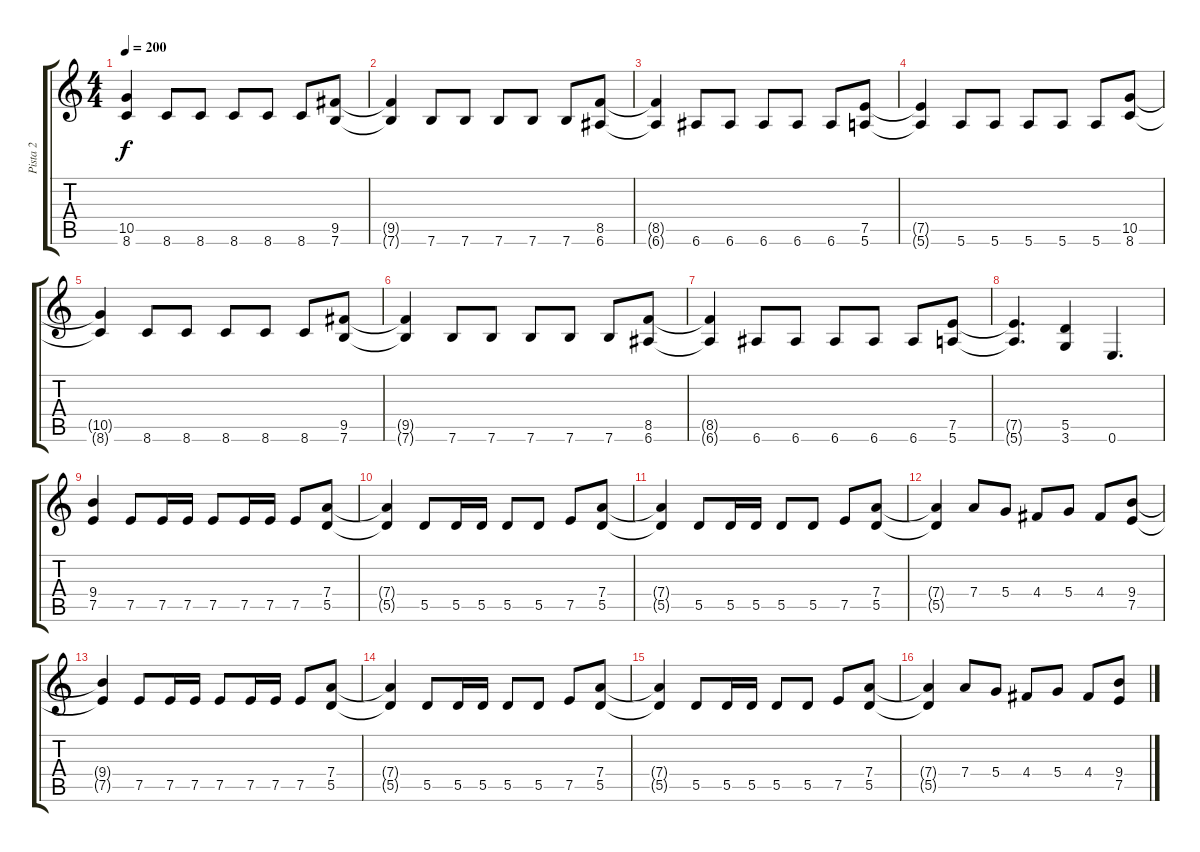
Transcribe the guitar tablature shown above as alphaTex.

\track ("Pista 2" "Pista 2") {instrument distortionguitar}
\staff {score tabs}
\tuning (E4 B3 G3 D3 A2 E2) {hide}
\ts (4 4)
\tempo 200
\clef g2
\ks c
(10.5{t} 8.6{t}).4{dy f} 8.6.8 8.6.8 8.6.8 8.6.8 8.6.8 (9.5 7.6).8 |
(9.5{t} 7.6{t}).4 7.6.8 7.6.8 7.6.8 7.6.8 7.6.8 (8.5 6.6).8 |
(8.5{t} 6.6{t}).4 6.6.8 6.6.8 6.6.8 6.6.8 6.6.8 (7.5 5.6).8 |
(7.5{t} 5.6{t}).4 5.6.8 5.6.8 5.6.8 5.6.8 5.6.8 (10.5 8.6).8 |
(10.5{t} 8.6{t}).4 8.6.8 8.6.8 8.6.8 8.6.8 8.6.8 (9.5 7.6).8 |
(9.5{t} 7.6{t}).4 7.6.8 7.6.8 7.6.8 7.6.8 7.6.8 (8.5 6.6).8 |
(8.5{t} 6.6{t}).4 6.6.8 6.6.8 6.6.8 6.6.8 6.6.8 (7.5 5.6).8 |
(7.5{t} 5.6{t}).4{d} (5.5 3.6).4 0.6.4{d} |
(9.4 7.5).4 7.5.8 7.5.16 7.5.16 7.5.8 7.5.16 7.5.16 7.5.8 (7.4 5.5).8 |
(7.4{t} 5.5{t}).4 5.5.8 5.5.16 5.5.16 5.5.8 5.5.8 7.5.8 (7.4 5.5).8 |
(7.4{t} 5.5{t}).4 5.5.8 5.5.16 5.5.16 5.5.8 5.5.8 7.5.8 (7.4 5.5).8 |
(7.4{t} 5.5{t}).4 7.4.8 5.4.8 4.4.8 5.4.8 4.4.8 (9.4 7.5).8 |
(9.4{t} 7.5{t}).4 7.5.8 7.5.16 7.5.16 7.5.8 7.5.16 7.5.16 7.5.8 (7.4 5.5).8 |
(7.4{t} 5.5{t}).4 5.5.8 5.5.16 5.5.16 5.5.8 5.5.8 7.5.8 (7.4 5.5).8 |
(7.4{t} 5.5{t}).4 5.5.8 5.5.16 5.5.16 5.5.8 5.5.8 7.5.8 (7.4 5.5).8 |
(7.4{t} 5.5{t}).4 7.4.8 5.4.8 4.4.8 5.4.8 4.4.8 (9.4 7.5).8
